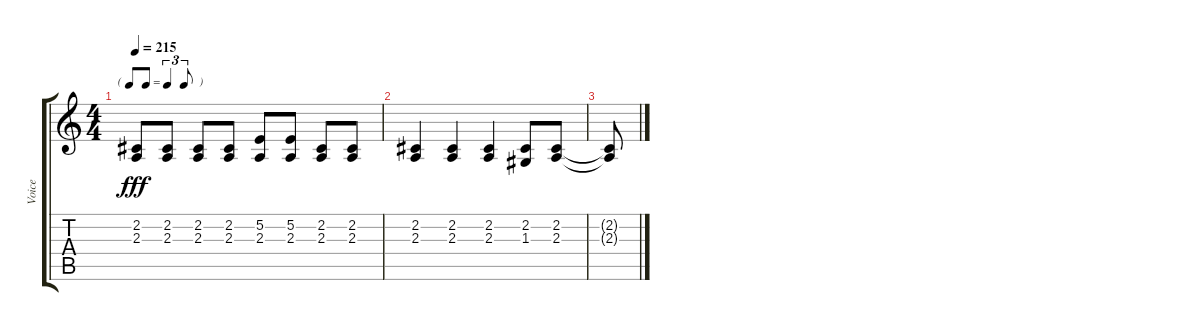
\track ("Voice" "Voice") {instrument lead6voice}
\staff {score tabs}
\tuning (E4 B3 G3 D3 A2 E2) {hide}
\ts (4 4)
\tf triplet8th
\tempo 215
\clef g2
\ks c
(2.2{t} 2.3{t}).8{dy fff} (2.2 2.3).8 (2.2 2.3).8 (2.2 2.3).8 (5.2 2.3).8 (5.2 2.3).8 (2.2 2.3).8 (2.2 2.3).8 |
(2.2 2.3).4 (2.2 2.3).4 (2.2 2.3).4 (2.2 1.3).8 (2.2 2.3).8 |
(2.2{t} 2.3{t}).8
